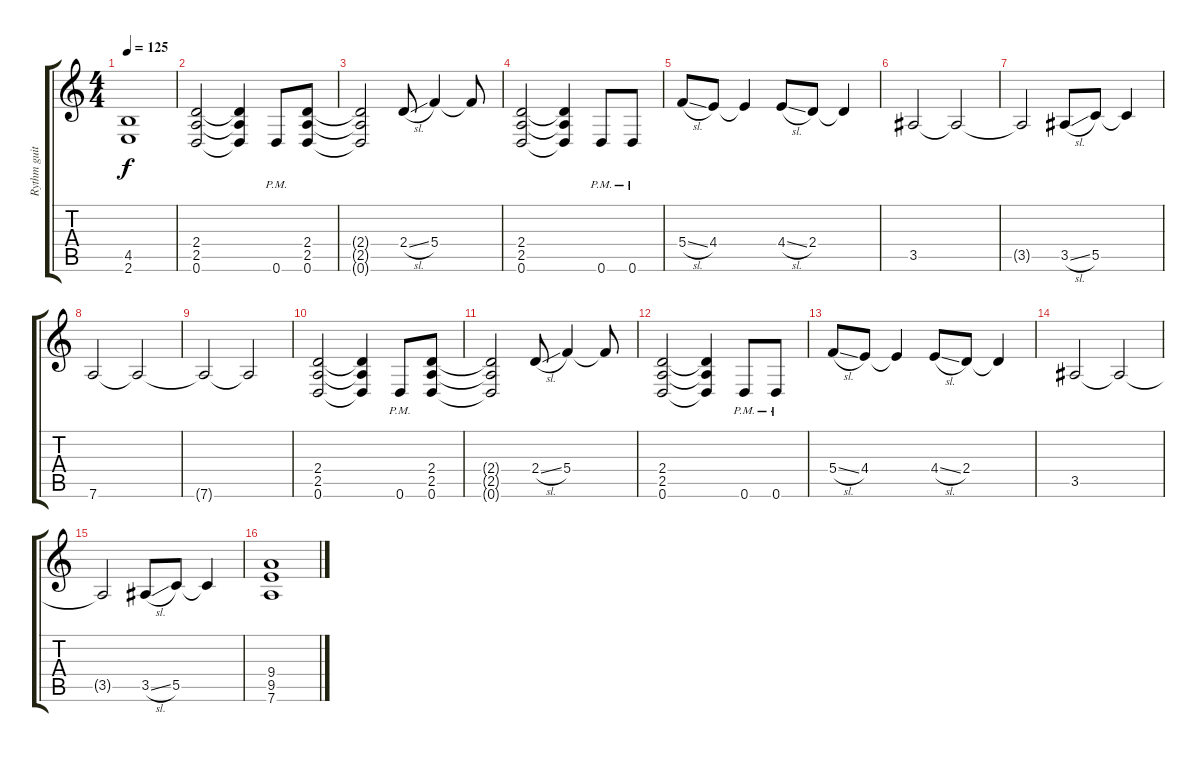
\track ("Rythm guitar" "Rythm guit") {instrument distortionguitar}
\staff {score tabs}
\tuning (D4 A3 F3 C3 G2 D2) {hide}
\ts (4 4)
\tempo 125
\clef g2
\ks c
(4.5 2.6).1{dy f} |
(2.4 2.5 0.6).2 (2.4{t} 2.5{t} 0.6{t}).4 0.6{pm}.8 (2.4 2.5 0.6).8 |
(2.4{t} 2.5{t} 0.6{t}).2 2.4{sl}.8 5.4.4 5.4{t}.8 |
(2.4 2.5 0.6).2 (2.4{t} 2.5{t} 0.6{t}).4 0.6{pm}.8 0.6{pm}.8 |
5.4{sl}.8 4.4.8 4.4{t}.4 4.4{sl}.8 2.4.8 2.4{t}.4 |
3.5.2 3.5{t}.2 |
3.5{t}.2 3.5{sl}.8 5.5.8 5.5{t}.4 |
7.6.2 7.6{t}.2 |
7.6{t}.2 7.6{t}.2 |
(2.4 2.5 0.6).2 (2.4{t} 2.5{t} 0.6{t}).4 0.6{pm}.8 (2.4 2.5 0.6).8 |
(2.4{t} 2.5{t} 0.6{t}).2 2.4{sl}.8 5.4.4 5.4{t}.8 |
(2.4 2.5 0.6).2 (2.4{t} 2.5{t} 0.6{t}).4 0.6{pm}.8 0.6{pm}.8 |
5.4{sl}.8 4.4.8 4.4{t}.4 4.4{sl}.8 2.4.8 2.4{t}.4 |
3.5.2 3.5{t}.2 |
3.5{t}.2 3.5{sl}.8 5.5.8 5.5{t}.4 |
(9.4 9.5 7.6).1
